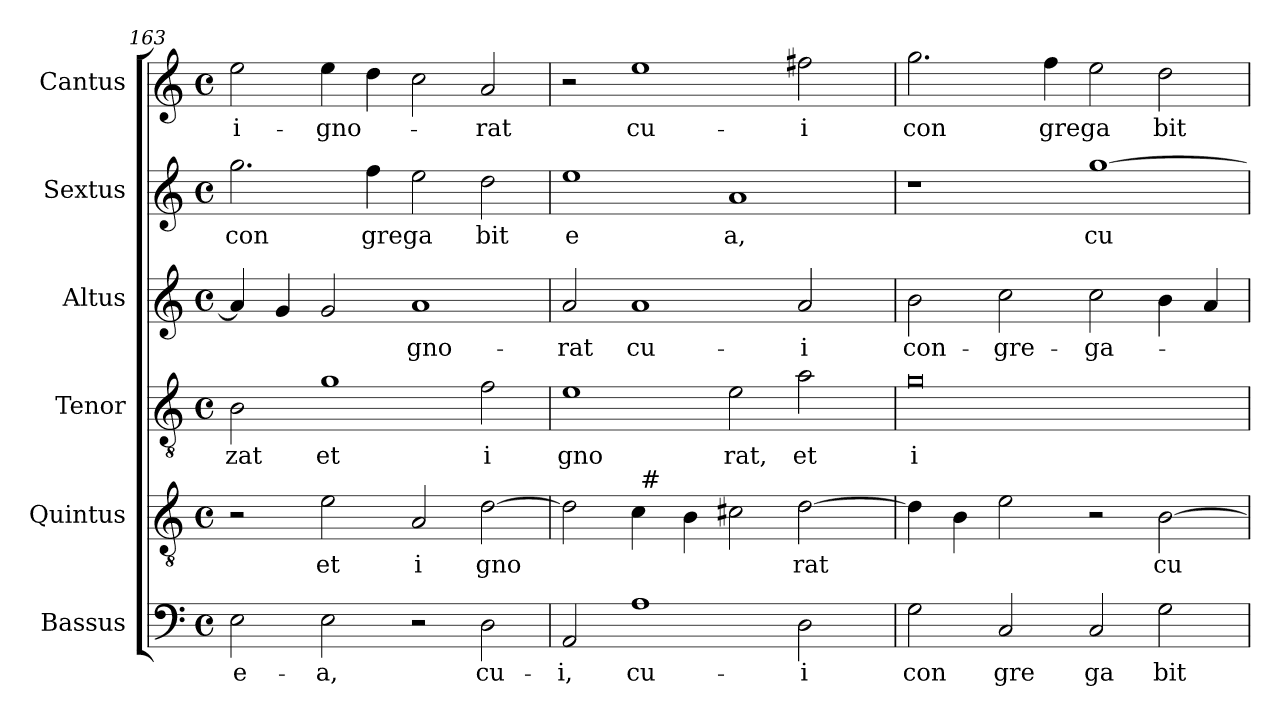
**kern	**text	**kern	**text	**kern	**text	**kern	**text	**kern	**text	**kern	**text
*part6	*part6	*part5	*part5	*part4	*part4	*part3	*part3	*part2	*part2	*part1	*part1
*staff6	*staff6	*staff5	*staff5	*staff4	*staff4	*staff3	*staff3	*staff2	*staff2	*staff1	*staff1
*I"Bassus	*	*I"Quintus	*	*I"Tenor	*	*I"Altus	*	*I"Sextus	*	*I"Cantus	*
*clefF4	*	*clefGv2	*	*clefGv2	*	*clefG2	*	*clefG2	*	*clefG2	*
*	*	*	*	*	*	*k[]	*	*	*	*	*
*	*	*	*	*	*	*C:	*	*	*	*	*
*M4/4	*	*M4/4	*	*M4/4	*	*M4/4	*	*M4/4	*	*M4/4	*
*met(c)	*	*met(c)	*	*met(c)	*	*met(c)	*	*met(c)	*	*met(c)	*
=163	=163	=163	=163	=163	=163	=163	=163	=163	=163	=163	=163
!	!LO:LY:b:cj	!	!	!	!LO:LY:b:cj	!	!	!	!LO:LY:b:cj	!	!LO:LY:b:cj
2E\	e-	2r	.	2B\	zat	4a/]	.	2.gg\	con	2ee\	i-
.	.	.	.	.	.	4g/	.	.	.	.	.
!	!LO:LY:b:cj	!	!LO:LY:b:cj	!	!LO:LY:b:cj	!	!	!	!	!	!LO:LY:b
2E\	-a,	2e\	et	1g	et	2g/	.	.	.	4ee\	-gno-
!	!	!	!	!	!	!	!	!	!LO:LY:b:cj	!	!
.	.	.	.	.	.	.	.	4ff\	grega	4dd\	.
!	!	!	!LO:LY:b:cj	!	!	!	!LO:LY:b:cj	!	!	!	!
2r	.	2A/	i	.	.	1a	-gno-	2ee\	.	2cc\	.
!	!LO:LY:b:cj	!	!LO:LY:b	!	!LO:LY:b:cj	!	!	!	!LO:LY:b:cj	!	!LO:LY:b:cj
2D\	cu-	[>2d\	gno	2f\	i	.	.	2dd\	bit	2a/	-rat
=164	=164	=164	=164	=164	=164	=164	=164	=164	=164	=164	=164
!	!LO:LY:b:cj	!	!	!	!LO:LY:b:cj	!	!LO:LY:b:cj	!	!LO:LY:b:cj	!	!
*	*	*^	*	*	*	*	*	*	*	*	*
2AA/	-i,	2d\]	2ryy	.	1e	gno	2a/	-rat	1ee	e	2r	.
!	!LO:LY:b:cj	!	!	!	!	!	!	!LO:LY:b:cj	!	!	!	!LO:LY:b:cj
1A	cu-	4c\	64ryy	.	.	.	1a	cu-	.	.	1ee	cu-
!	!	!	!LO:TX:a:t=#	!	!	!	!	!	!	!	!	!
.	.	.	1ryy	.	.	.	.	.	.	.	.	.
.	.	4B\	.	.	.	.	.	.	.	.	.	.
!	!	!	!	!	!	!LO:LY:b:cj	!	!	!	!LO:LY:b:cj	!	!
.	.	2c#X\	.	.	2e\	rat,	.	.	1a	a,	.	.
!	!LO:LY:b:cj	!	!	!LO:LY:b	!	!LO:LY:b:cj	!	!LO:LY:b:cj	!	!	!	!LO:LY:b:cj
2D\	-i	[>2d\	.	rat	2a\	et	2a/	-i	.	.	2ff#X\	-i
.	.	.	4ryy	.	.	.	.	.	.	.	.	.
.	.	.	8...ryy	.	.	.	.	.	.	.	.	.
!!LO:LB:g=z
=165	=165	=165	=165	=165	=165	=165	=165	=165	=165	=165	=165	=165
!	!LO:LY:b:cj	!	!	!	!	!LO:LY:b:cj	!	!LO:LY:b:cj	!	!	!	!LO:LY:b:cj
*	*	*v	*v	*	*	*	*	*	*	*	*	*
2G\	con	4d\]	.	0g	i-	2b\	con-	1r	.	2.gg\	con
.	.	4B\	.	.	.	.	.	.	.	.	.
!	!LO:LY:b:cj	!	!	!	!	!	!LO:LY:b:cj	!	!	!	!
2C/	gre	2e\	.	.	.	2cc\	-gre-	.	.	.	.
!	!	!	!	!	!	!	!	!	!	!	!LO:LY:b:cj
.	.	.	.	.	.	.	.	.	.	4ff\	grega
!	!LO:LY:b:cj	!	!	!	!	!	!LO:LY:b:cj	!	!LO:LY:b:cj	!	!
2C/	ga	2r	.	.	.	2cc\	-ga-	[>1gg	cu	2ee\	.
!	!LO:LY:b:cj	!	!LO:LY:b:cj	!	!	!	!	!	!	!	!LO:LY:b:cj
2G\	bit	[>2B\	cu-	.	.	4b\	.	.	.	2dd\	bit
.	.	.	.	.	.	4a/	.	.	.	.	.
=	=	=	=	=	=	=	=	=	=	=	=
*-	*-	*-	*-	*-	*-	*-	*-	*-	*-	*-	*-
